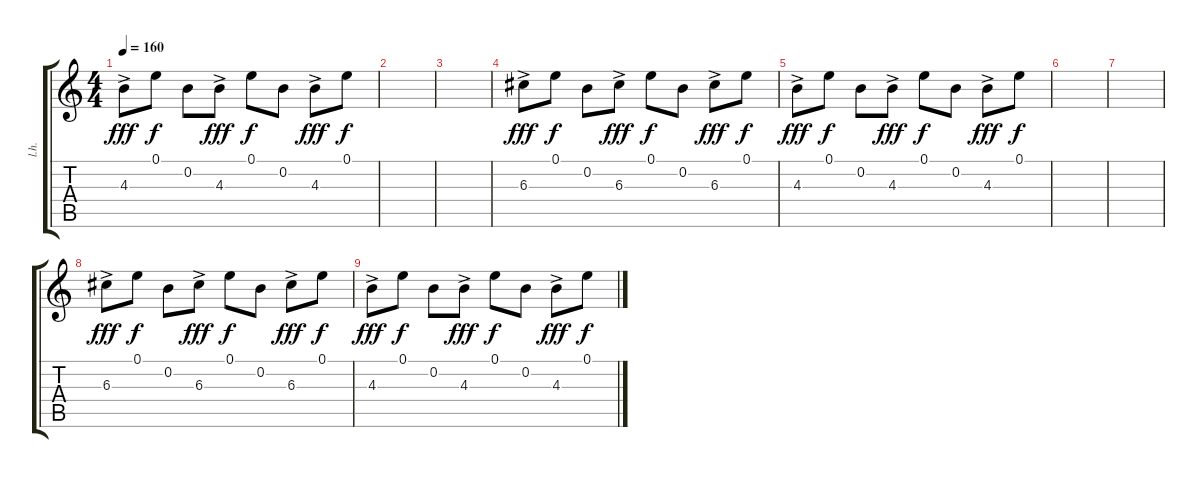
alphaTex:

\track ("l.h." "l.h.") {instrument distortionguitar}
\staff {score tabs}
\tuning (E4 B3 G3 D3 A2 E2) {hide}
\ts (4 4)
\tempo 160
\clef g2
\ks c
4.3{ac}.8{dy fff} 0.1.8{dy f} 0.2.8 4.3{ac}.8{dy fff} 0.1.8{dy f} 0.2.8 4.3{ac}.8{dy fff} 0.1.8{dy f} |
|
|
6.3{ac}.8{dy fff} 0.1.8{dy f} 0.2.8 6.3{ac}.8{dy fff} 0.1.8{dy f} 0.2.8 6.3{ac}.8{dy fff} 0.1.8{dy f} |
4.3{ac}.8{dy fff} 0.1.8{dy f} 0.2.8 4.3{ac}.8{dy fff} 0.1.8{dy f} 0.2.8 4.3{ac}.8{dy fff} 0.1.8{dy f} |
|
|
6.3{ac}.8{dy fff} 0.1.8{dy f} 0.2.8 6.3{ac}.8{dy fff} 0.1.8{dy f} 0.2.8 6.3{ac}.8{dy fff} 0.1.8{dy f} |
4.3{ac}.8{dy fff} 0.1.8{dy f} 0.2.8 4.3{ac}.8{dy fff} 0.1.8{dy f} 0.2.8 4.3{ac}.8{dy fff} 0.1.8{dy f}
